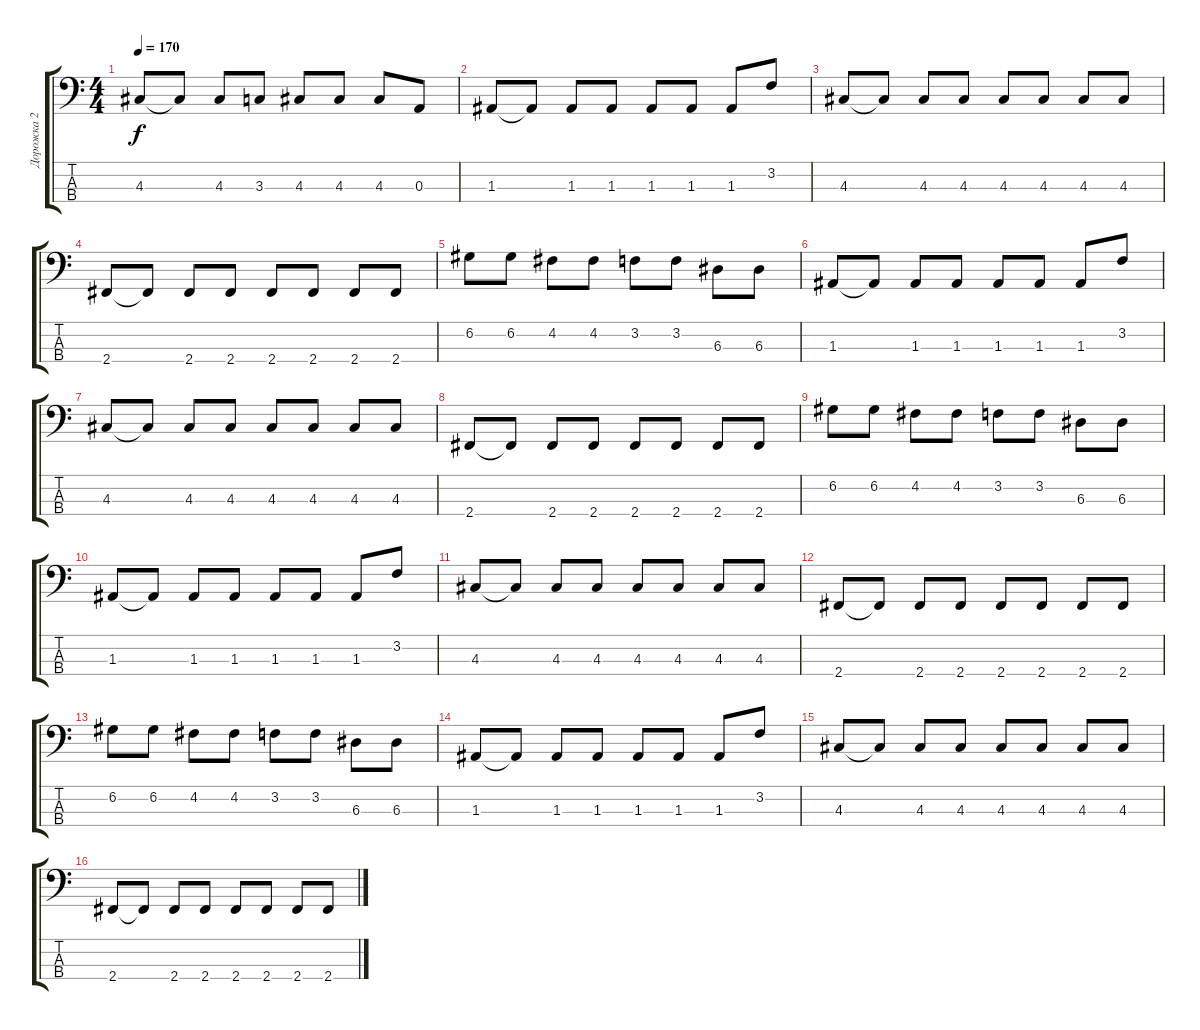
\track ("Дорожка 2" "Дорожка 2") {instrument electricbasspick}
\staff {score tabs}
\tuning (G2 D2 A1 E1) {hide}
\ts (4 4)
\tempo 170
\clef f4
\ks c
4.3.8{dy f} 4.3{t}.8 4.3.8 3.3.8 4.3.8 4.3.8 4.3.8 0.3.8 |
1.3.8 1.3{t}.8 1.3.8 1.3.8 1.3.8 1.3.8 1.3.8 3.2.8 |
4.3.8 4.3{t}.8 4.3.8 4.3.8 4.3.8 4.3.8 4.3.8 4.3.8 |
2.4.8 2.4{t}.8 2.4.8 2.4.8 2.4.8 2.4.8 2.4.8 2.4.8 |
6.2.8 6.2.8 4.2.8 4.2.8 3.2.8 3.2.8 6.3.8 6.3.8 |
1.3.8 1.3{t}.8 1.3.8 1.3.8 1.3.8 1.3.8 1.3.8 3.2.8 |
4.3.8 4.3{t}.8 4.3.8 4.3.8 4.3.8 4.3.8 4.3.8 4.3.8 |
2.4.8 2.4{t}.8 2.4.8 2.4.8 2.4.8 2.4.8 2.4.8 2.4.8 |
6.2.8 6.2.8 4.2.8 4.2.8 3.2.8 3.2.8 6.3.8 6.3.8 |
1.3.8 1.3{t}.8 1.3.8 1.3.8 1.3.8 1.3.8 1.3.8 3.2.8 |
4.3.8 4.3{t}.8 4.3.8 4.3.8 4.3.8 4.3.8 4.3.8 4.3.8 |
2.4.8 2.4{t}.8 2.4.8 2.4.8 2.4.8 2.4.8 2.4.8 2.4.8 |
6.2.8 6.2.8 4.2.8 4.2.8 3.2.8 3.2.8 6.3.8 6.3.8 |
1.3.8 1.3{t}.8 1.3.8 1.3.8 1.3.8 1.3.8 1.3.8 3.2.8 |
4.3.8 4.3{t}.8 4.3.8 4.3.8 4.3.8 4.3.8 4.3.8 4.3.8 |
2.4.8 2.4{t}.8 2.4.8 2.4.8 2.4.8 2.4.8 2.4.8 2.4.8
